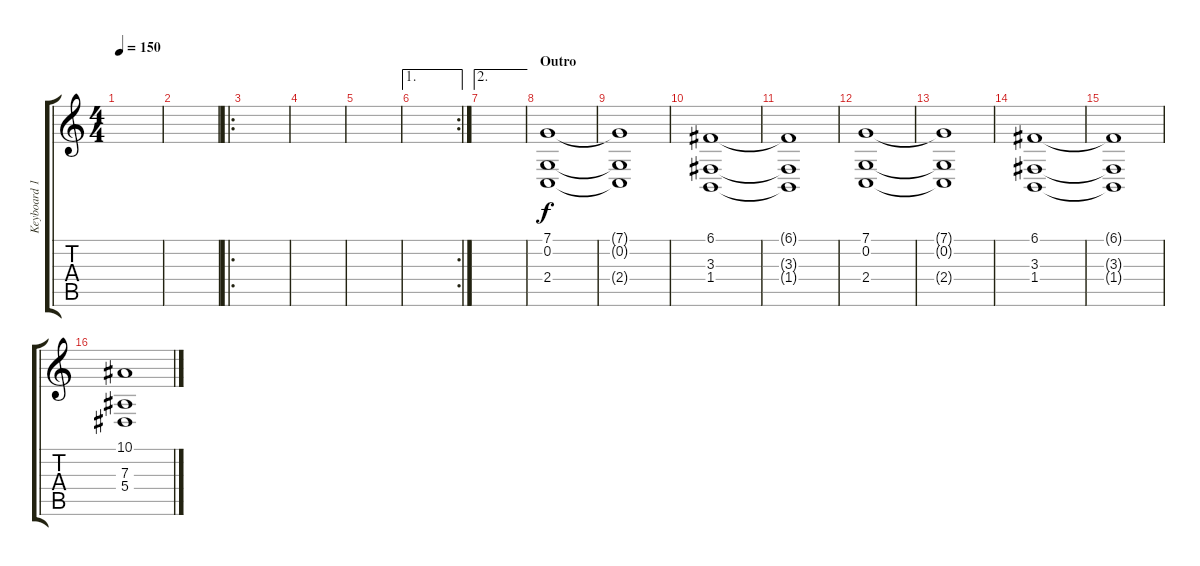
\track ("Keyboard 1" "Keyboard 1") {instrument stringensemble1}
\staff {score tabs}
\tuning (C4 G3 Eb3 Bb2 F2 C2) {hide}
\ts (4 4)
\tempo 150
\clef g2
\ks c
|
|
\ro
|
|
|
\ae 1
\rc 2
|
\ae 2
|
\section ("" "Outro")
(7.1 0.2 2.4).1 |
(7.1{t} 0.2{t} 2.4{t}).1 |
(6.1 3.3 1.4).1 |
(6.1{t} 3.3{t} 1.4{t}).1 |
(7.1 0.2 2.4).1 |
(7.1{t} 0.2{t} 2.4{t}).1 |
(6.1 3.3 1.4).1 |
(6.1{t} 3.3{t} 1.4{t}).1 |
(10.1 7.3 5.4).1
